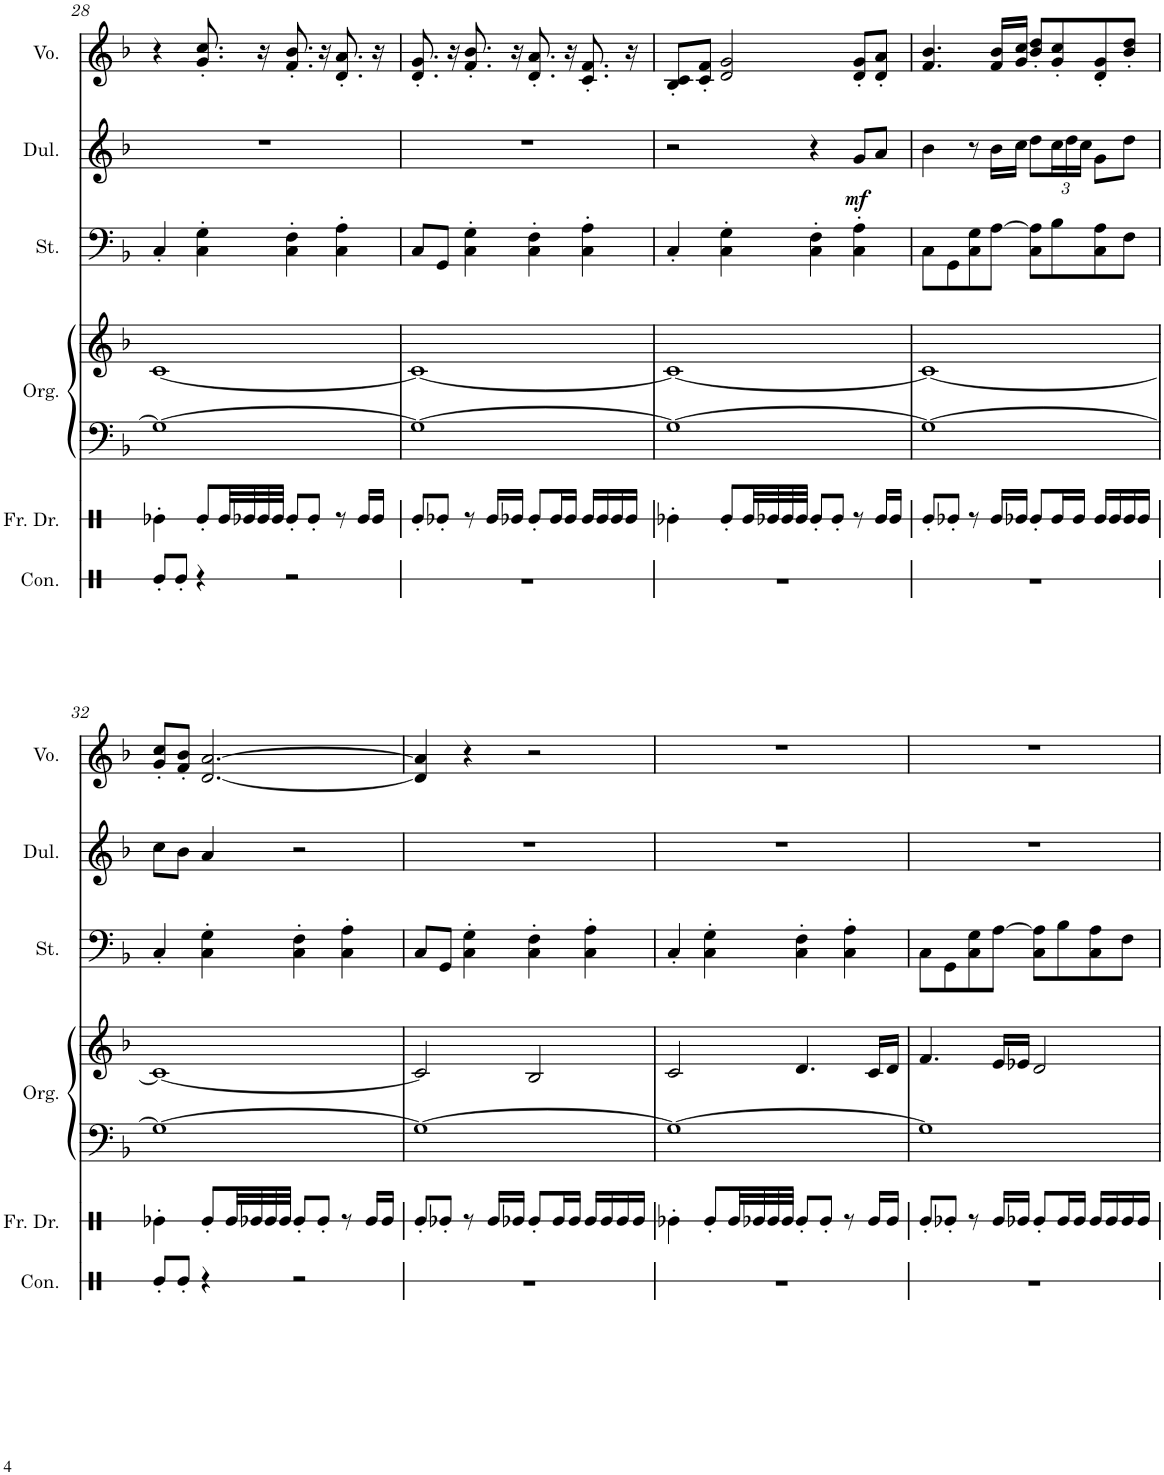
**kern	**kern	**kern	**kern	**kern	**kern	**dynam	**kern
*part6	*part5	*part4	*part4	*part3	*part2	*part2	*part1
*staff7	*staff6	*staff5	*staff4	*staff3	*staff2	*staff2	*staff1
*I"Timpani	*I"Timpani	*I"Organ	*	*I"Strings	*I"Dulcimer	*	*I"Voice
*I'Timp.	*I'Timp.	*I'Org.	*	*I'St.	*I'Dul.	*	*I'Vo.
!!LO:PB:g=z
*clefF4	*clefG2	*clefF4	*clefG2	*clefF4	*clefG2	*	*clefG2
*k[b-]	*k[b-]	*k[b-]	*k[b-]	*k[b-]	*k[b-]	*	*k[b-]
*M4/4	*M4/4	*M4/4	*M4/4	*M4/4	*M4/4	*	*M4/4
=28	=28	=28	=28	=28	=28	=28	=28
8FFF'/L	4d-X'/	1G_	[1c	4C'/	1r	.	4r
8FFF'/J	.	.	.	.	.	.	.
4r	8d-'/L	.	.	4C\' 4G\'	.	.	8.g/' 8.cc/'
.	32cc/LL	.	.	.	.	.	.
.	32dd-X/	.	.	.	.	.	.
.	32cc/	.	.	.	.	.	16r
.	32dd-/JJJ	.	.	.	.	.	.
2r	8c'/L	.	.	4C\' 4F\'	.	.	8.f/' 8.b-/'
.	8d-'/J	.	.	.	.	.	.
.	.	.	.	.	.	.	16r
.	8r	.	.	4C\' 4A\'	.	.	8.d/' 8.a/'
.	16cc/LL	.	.	.	.	.	.
.	16dd-/JJ	.	.	.	.	.	16r
=29	=29	=29	=29	=29	=29	=29	=29
1r	8c'/L	1G_	1c_	8C/L	1r	.	8.d/' 8.g/'
.	8d-X'/J	.	.	8GG/J	.	.	.
.	.	.	.	.	.	.	16r
.	8r	.	.	4C\' 4G\'	.	.	8.f/' 8.b-/'
.	16cc/LL	.	.	.	.	.	.
.	16dd-X/JJ	.	.	.	.	.	16r
.	8d-'/L	.	.	4C\' 4F\'	.	.	8.d/' 8.a/'
.	16cc/L	.	.	.	.	.	.
.	16dd-/JJ	.	.	.	.	.	16r
.	16c/LL	.	.	4C\' 4A\'	.	.	8.c/' 8.f/'
.	16dd-/J	.	.	.	.	.	.
.	16cc/L	.	.	.	.	.	.
.	16dd-/JJ	.	.	.	.	.	16r
=30	=30	=30	=30	=30	=30	=30	=30
1r	4d-X'/	1G_	1c_	4C'/	2r	.	8B-/' 8c/'L
.	.	.	.	.	.	.	8c/' 8f/'J
.	8d-'/L	.	.	4C\' 4G\'	.	.	2d/ 2g/
.	32cc/LL	.	.	.	.	.	.
.	32dd-X/	.	.	.	.	.	.
.	32cc/	.	.	.	.	.	.
.	32dd-/JJJ	.	.	.	.	.	.
.	8c'/L	.	.	4C\' 4F\'	4r	.	.
.	8d-'/J	.	.	.	.	.	.
!	!	!	!	!	!	!LO:DY:b	!
.	8r	.	.	4C\' 4A\'	8g/L	mf	8d/' 8g/'L
.	16cc/LL	.	.	.	8a/J	.	8d/' 8a/'J
.	16dd-/JJ	.	.	.	.	.	.
=31	=31	=31	=31	=31	=31	=31	=31
1r	8c'/L	1G_	1c_	8C\L	4b-\	.	4.f/ 4.b-/
.	8d-X'/J	.	.	8GG\	.	.	.
.	8r	.	.	8C\ 8G\	8r	.	.
.	16cc/LL	.	.	[8A\J	16b-\LL	.	16f/ 16b-/LL
.	16dd-X/JJ	.	.	.	16cc\JJ	.	16g/ 16cc/JJ
.	8d-'/L	.	.	8C\ 8A\]L	8dd\L	.	8b-/' 8dd/'L
*	*	*	*	*	*Xbrackettup	*	*
.	16cc/L	.	.	8B-\	24cc\L	.	8g/' 8cc/'
.	.	.	.	.	24dd\	.	.
.	16dd-/JJ	.	.	.	.	.	.
.	.	.	.	.	24cc\JJ	.	.
.	16c/LL	.	.	8C\ 8A\	8g\L	.	8d/' 8g/'
.	16dd-/J	.	.	.	.	.	.
.	16cc/L	.	.	8F\J	8dd\J	.	8b-/' 8dd/'J
.	16dd-/JJ	.	.	.	.	.	.
!!LO:LB:g=z
=32	=32	=32	=32	=32	=32	=32	=32
8FFF'/L	4d-X'/	1G_	1c_	4C'/	8cc\L	.	8g/' 8cc/'L
8FFF'/J	.	.	.	.	8b-\J	.	8f/' 8b-/'J
4r	8d-'/L	.	.	4C\' 4G\'	4a/	.	[2.d/ [2.a/
.	32cc/LL	.	.	.	.	.	.
.	32dd-X/	.	.	.	.	.	.
.	32cc/	.	.	.	.	.	.
.	32dd-/JJJ	.	.	.	.	.	.
2r	8c'/L	.	.	4C\' 4F\'	2r	.	.
.	8d-'/J	.	.	.	.	.	.
.	8r	.	.	4C\' 4A\'	.	.	.
.	16cc/LL	.	.	.	.	.	.
.	16dd-/JJ	.	.	.	.	.	.
=33	=33	=33	=33	=33	=33	=33	=33
1r	8c'/L	1G_	2c/]	8C/L	1r	.	4d/] 4a/]
.	8d-X'/J	.	.	8GG/J	.	.	.
.	8r	.	.	4C\' 4G\'	.	.	4r
.	16cc/LL	.	.	.	.	.	.
.	16dd-X/JJ	.	.	.	.	.	.
.	8d-'/L	.	2B-/	4C\' 4F\'	.	.	2r
.	16cc/L	.	.	.	.	.	.
.	16dd-/JJ	.	.	.	.	.	.
.	16c/LL	.	.	4C\' 4A\'	.	.	.
.	16dd-/J	.	.	.	.	.	.
.	16cc/L	.	.	.	.	.	.
.	16dd-/JJ	.	.	.	.	.	.
=34	=34	=34	=34	=34	=34	=34	=34
1r	4d-X'/	1G_	2c/	4C'/	1r	.	1r
.	8d-'/L	.	.	4C\' 4G\'	.	.	.
.	32cc/LL	.	.	.	.	.	.
.	32dd-X/	.	.	.	.	.	.
.	32cc/	.	.	.	.	.	.
.	32dd-/JJJ	.	.	.	.	.	.
.	8c'/L	.	4.d/	4C\' 4F\'	.	.	.
.	8d-'/J	.	.	.	.	.	.
.	8r	.	.	4C\' 4A\'	.	.	.
.	16cc/LL	.	16c/LL	.	.	.	.
.	16dd-/JJ	.	16d/JJ	.	.	.	.
=35	=35	=35	=35	=35	=35	=35	=35
1r	8c'/L	1G]	4.f/	8C\L	1r	.	1r
.	8d-X'/J	.	.	8GG\	.	.	.
.	8r	.	.	8C\ 8G\	.	.	.
.	16cc/LL	.	16e/LL	[8A\J	.	.	.
.	16dd-X/JJ	.	16e-X/JJ	.	.	.	.
.	8d-'/L	.	2d/	8C\ 8A\]L	.	.	.
.	16cc/L	.	.	8B-\	.	.	.
.	16dd-/JJ	.	.	.	.	.	.
.	16c/LL	.	.	8C\ 8A\	.	.	.
.	16dd-/J	.	.	.	.	.	.
.	16cc/L	.	.	8F\J	.	.	.
.	16dd-/JJ	.	.	.	.	.	.
=	=	=	=	=	=	=	=
*-	*-	*-	*-	*-	*-	*-	*-
